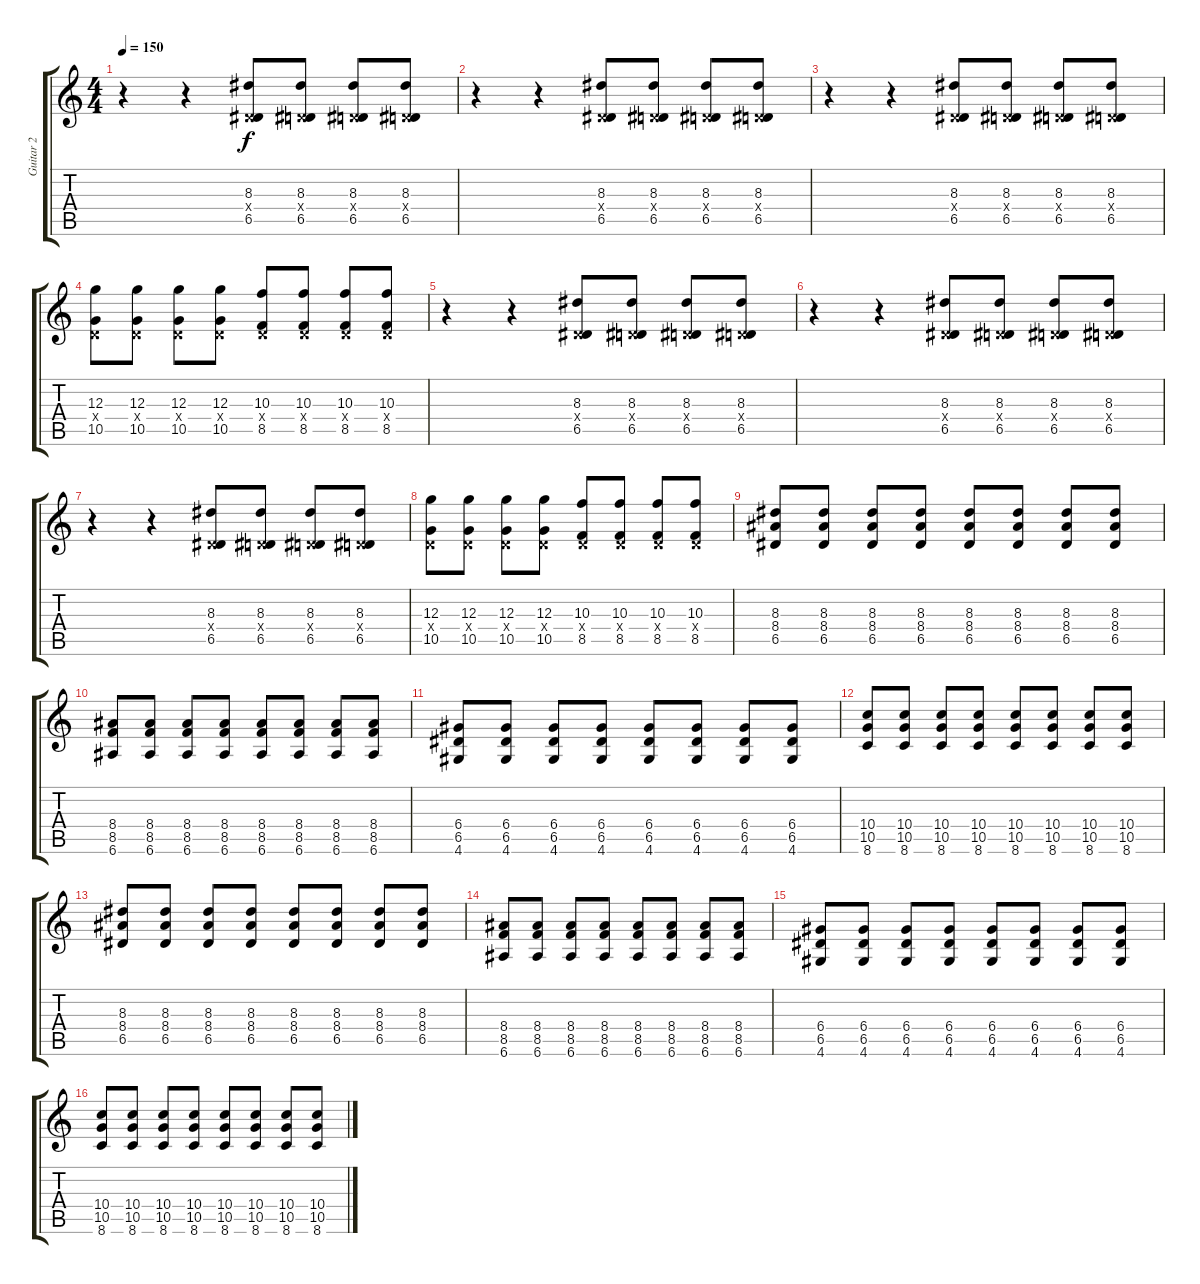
\track ("Guitar 2" "Guitar 2") {instrument distortionguitar}
\staff {score tabs}
\tuning (E4 B3 G3 D3 A2 E2) {hide}
\ts (4 4)
\tempo 150
\clef g2
\ks c
r.4{dy f} r.4 (8.3 0.4{x} 6.5).8 (8.3 0.4{x} 6.5).8 (8.3 0.4{x} 6.5).8 (8.3 0.4{x} 6.5).8 |
r.4 r.4 (8.3 0.4{x} 6.5).8 (8.3 0.4{x} 6.5).8 (8.3 0.4{x} 6.5).8 (8.3 0.4{x} 6.5).8 |
r.4 r.4 (8.3 0.4{x} 6.5).8 (8.3 0.4{x} 6.5).8 (8.3 0.4{x} 6.5).8 (8.3 0.4{x} 6.5).8 |
(12.3 0.4{x} 10.5).8 (12.3 0.4{x} 10.5).8 (12.3 0.4{x} 10.5).8 (12.3 0.4{x} 10.5).8 (10.3 0.4{x} 8.5).8 (10.3 0.4{x} 8.5).8 (10.3 0.4{x} 8.5).8 (10.3 0.4{x} 8.5).8 |
r.4 r.4 (8.3 0.4{x} 6.5).8 (8.3 0.4{x} 6.5).8 (8.3 0.4{x} 6.5).8 (8.3 0.4{x} 6.5).8 |
r.4 r.4 (8.3 0.4{x} 6.5).8 (8.3 0.4{x} 6.5).8 (8.3 0.4{x} 6.5).8 (8.3 0.4{x} 6.5).8 |
r.4 r.4 (8.3 0.4{x} 6.5).8 (8.3 0.4{x} 6.5).8 (8.3 0.4{x} 6.5).8 (8.3 0.4{x} 6.5).8 |
(12.3 0.4{x} 10.5).8 (12.3 0.4{x} 10.5).8 (12.3 0.4{x} 10.5).8 (12.3 0.4{x} 10.5).8 (10.3 0.4{x} 8.5).8 (10.3 0.4{x} 8.5).8 (10.3 0.4{x} 8.5).8 (10.3 0.4{x} 8.5).8 |
(8.3 8.4 6.5).8 (8.3 8.4 6.5).8 (8.3 8.4 6.5).8 (8.3 8.4 6.5).8 (8.3 8.4 6.5).8 (8.3 8.4 6.5).8 (8.3 8.4 6.5).8 (8.3 8.4 6.5).8 |
(8.4 8.5 6.6).8 (8.4 8.5 6.6).8 (8.4 8.5 6.6).8 (8.4 8.5 6.6).8 (8.4 8.5 6.6).8 (8.4 8.5 6.6).8 (8.4 8.5 6.6).8 (8.4 8.5 6.6).8 |
(6.4 6.5 4.6).8 (6.4 6.5 4.6).8 (6.4 6.5 4.6).8 (6.4 6.5 4.6).8 (6.4 6.5 4.6).8 (6.4 6.5 4.6).8 (6.4 6.5 4.6).8 (6.4 6.5 4.6).8 |
(10.4 10.5 8.6).8 (10.4 10.5 8.6).8 (10.4 10.5 8.6).8 (10.4 10.5 8.6).8 (10.4 10.5 8.6).8 (10.4 10.5 8.6).8 (10.4 10.5 8.6).8 (10.4 10.5 8.6).8 |
(8.3 8.4 6.5).8 (8.3 8.4 6.5).8 (8.3 8.4 6.5).8 (8.3 8.4 6.5).8 (8.3 8.4 6.5).8 (8.3 8.4 6.5).8 (8.3 8.4 6.5).8 (8.3 8.4 6.5).8 |
(8.4 8.5 6.6).8 (8.4 8.5 6.6).8 (8.4 8.5 6.6).8 (8.4 8.5 6.6).8 (8.4 8.5 6.6).8 (8.4 8.5 6.6).8 (8.4 8.5 6.6).8 (8.4 8.5 6.6).8 |
(6.4 6.5 4.6).8 (6.4 6.5 4.6).8 (6.4 6.5 4.6).8 (6.4 6.5 4.6).8 (6.4 6.5 4.6).8 (6.4 6.5 4.6).8 (6.4 6.5 4.6).8 (6.4 6.5 4.6).8 |
(10.4 10.5 8.6).8 (10.4 10.5 8.6).8 (10.4 10.5 8.6).8 (10.4 10.5 8.6).8 (10.4 10.5 8.6).8 (10.4 10.5 8.6).8 (10.4 10.5 8.6).8 (10.4 10.5 8.6).8
